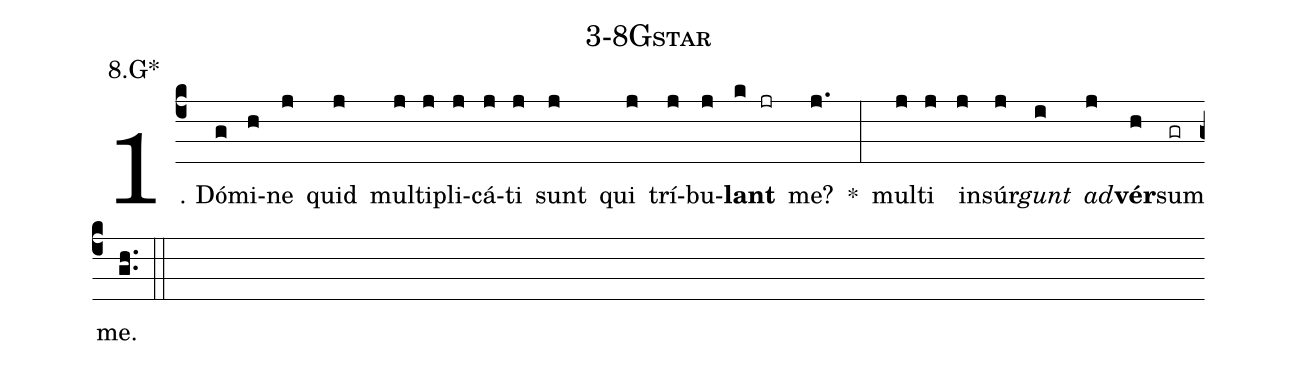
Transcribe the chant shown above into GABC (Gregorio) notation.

name: 3-8Gstar;
annotation: 8.G*;
%%
(c4)1. Dó(g)mi(h)ne(j) quid(j) mul(j)ti(j)pli(j)cá(j)ti(j) sunt(j) qui(j) trí(j)bu(j)<b>lant</b>(k jr) me?(j.) *(:) mul(j)ti(j) in(j)súr(j)<i>gunt</i>(i) <i>ad</i>(j)<b>vér</b>(h)sum(gr) me.(gh..) (::)
